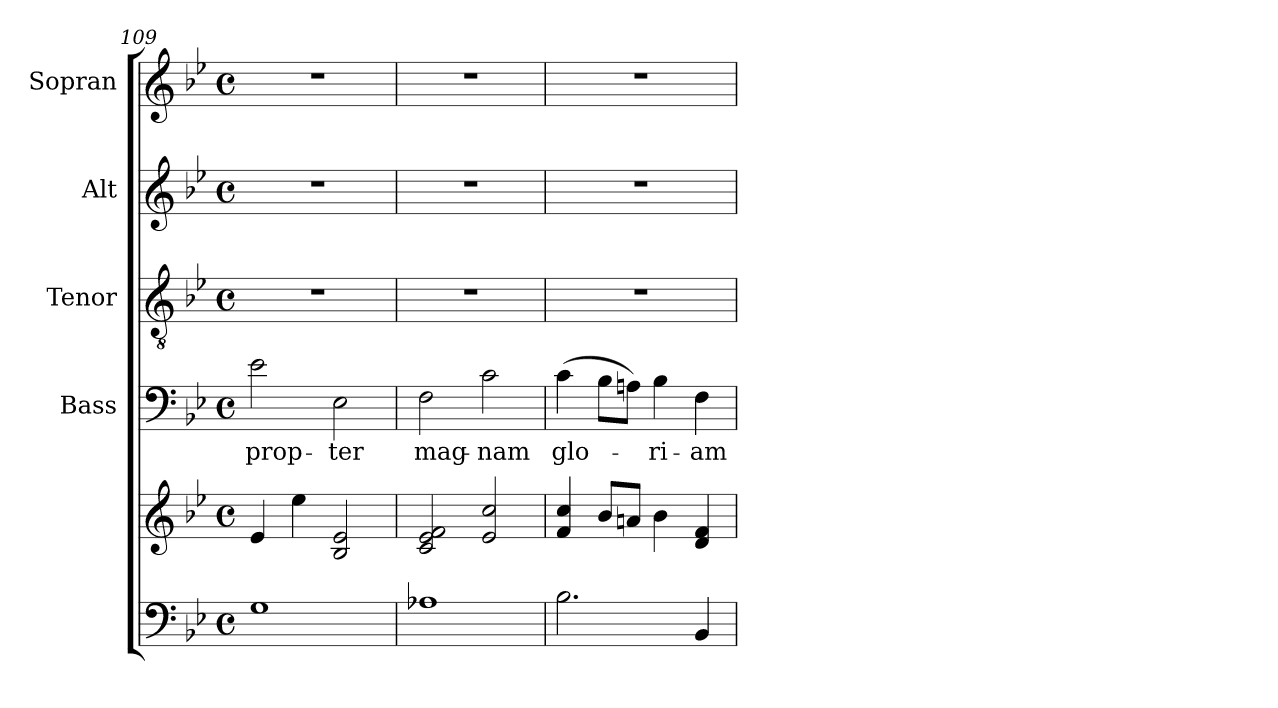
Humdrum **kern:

**kern	**kern	**kern	**text	**kern	**kern	**kern
*part5	*part5	*part4	*part4	*part3	*part2	*part1
*staff6	*staff5	*staff4	*staff4	*staff3	*staff2	*staff1
*	*	*I"Bass	*	*I"Tenor	*I"Alt	*I"Sopran
*	*	*I'B.	*	*I'T.	*I'A.	*I'S.
*clefF4	*clefG2	*clefF4	*	*clefGv2	*clefG2	*clefG2
*k[b-e-]	*k[b-e-]	*k[b-e-]	*	*k[b-e-]	*k[b-e-]	*k[b-e-]
*B-:	*B-:	*B-:	*	*B-:	*B-:	*B-:
*M4/4	*M4/4	*M4/4	*	*M4/4	*M4/4	*M4/4
*met(c)	*met(c)	*met(c)	*	*met(c)	*met(c)	*met(c)
=109	=109	=109	=109	=109	=109	=109
!	!	!	!LO:LY:b	!	!	!
1G	4e-/	2e-\	prop-	1r	1r	1r
.	4ee-\	.	.	.	.	.
!	!	!	!LO:LY:b	!	!	!
.	2B-/ 2e-/	2E-\	-ter	.	.	.
=110	=110	=110	=110	=110	=110	=110
!	!	!	!LO:LY:b	!	!	!
1A-X	2c/ 2e-/ 2f/	2F\	mag-	1r	1r	1r
!	!	!	!LO:LY:b	!	!	!
.	2e-/ 2cc/	2c\	-nam	.	.	.
=111	=111	=111	=111	=111	=111	=111
!	!	!	!LO:LY:b	!	!	!
2.B-\	4f/ 4cc/	(>4c\	glo-	1r	1r	1r
.	8b-/L	8B-\L	.	.	.	.
.	8an/J	8An\J)	.	.	.	.
!	!	!	!LO:LY:b	!	!	!
.	4b-\	4B-\	-ri-	.	.	.
!	!	!	!LO:LY:b	!	!	!
4BB-/	4d/ 4f/	4F\	-am	.	.	.
=	=	=	=	=	=	=
*-	*-	*-	*-	*-	*-	*-
